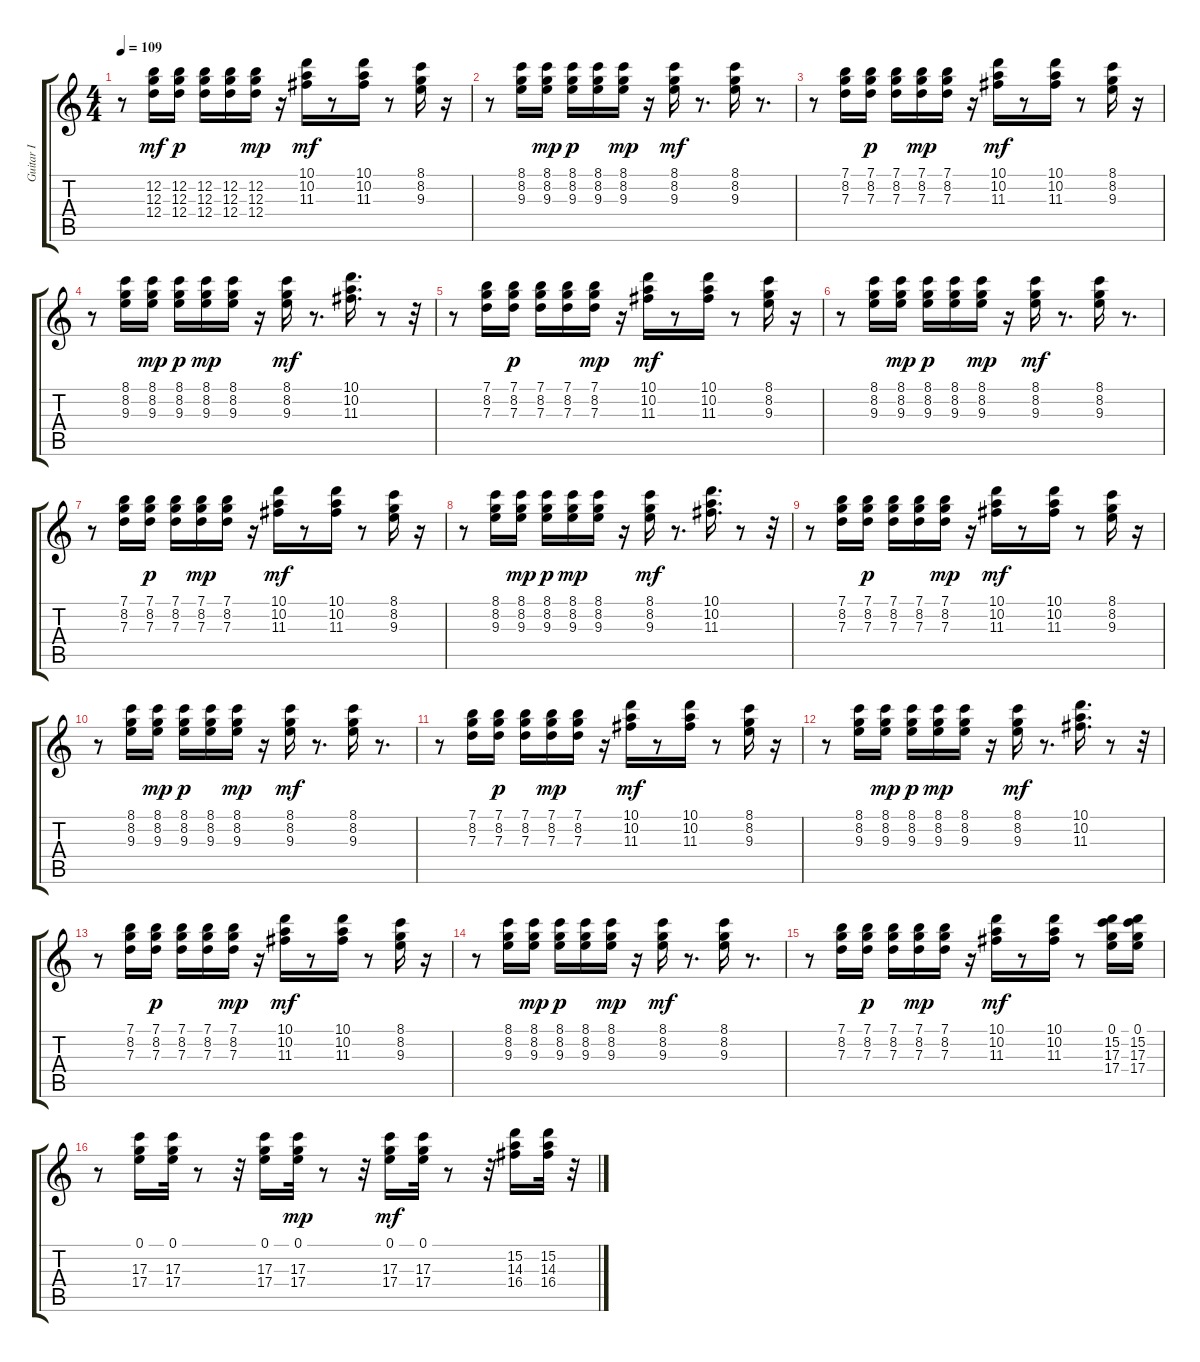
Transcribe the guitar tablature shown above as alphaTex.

\track ("Guitar I" "Guitar I") {instrument electricguitarjazz}
\staff {score tabs}
\tuning (E4 B3 G3 D3 A2 E2) {hide}
\ts (4 4)
\tempo 109
\clef g2
\ks c
r.8{dy mf} (12.2 12.3 12.4).16 (12.2 12.3 12.4).16{dy p} (12.2 12.3 12.4).16 (12.2 12.3 12.4).16 (12.2 12.3 12.4).16{dy mp} r.16 (10.1 10.2 11.3).16{dy mf} r.8 (10.1 10.2 11.3).16 r.8 (8.1 8.2 9.3).16 r.16 |
r.8 (8.1 8.2 9.3).16 (8.1 8.2 9.3).16{dy mp} (8.1 8.2 9.3).16{dy p} (8.1 8.2 9.3).16 (8.1 8.2 9.3).16{dy mp} r.16 (8.1 8.2 9.3).16{dy mf} r.8{d} (8.1 8.2 9.3).16 r.8{d} |
r.8 (7.1 8.2 7.3).16 (7.1 8.2 7.3).16{dy p} (7.1 8.2 7.3).16 (7.1 8.2 7.3).16{dy mp} (7.1 8.2 7.3).16 r.16 (10.1 10.2 11.3).16{dy mf} r.8 (10.1 10.2 11.3).16 r.8 (8.1 8.2 9.3).16 r.16 |
r.8 (8.1 8.2 9.3).16 (8.1 8.2 9.3).16{dy mp} (8.1 8.2 9.3).16{dy p} (8.1 8.2 9.3).16{dy mp} (8.1 8.2 9.3).16 r.16 (8.1 8.2 9.3).16{dy mf} r.8{d} (10.1 10.2 11.3).16{d} r.8 r.32 |
r.8 (7.1 8.2 7.3).16 (7.1 8.2 7.3).16{dy p} (7.1 8.2 7.3).16 (7.1 8.2 7.3).16 (7.1 8.2 7.3).16{dy mp} r.16 (10.1 10.2 11.3).16{dy mf} r.8 (10.1 10.2 11.3).16 r.8 (8.1 8.2 9.3).16 r.16 |
r.8 (8.1 8.2 9.3).16 (8.1 8.2 9.3).16{dy mp} (8.1 8.2 9.3).16{dy p} (8.1 8.2 9.3).16 (8.1 8.2 9.3).16{dy mp} r.16 (8.1 8.2 9.3).16{dy mf} r.8{d} (8.1 8.2 9.3).16 r.8{d} |
r.8 (7.1 8.2 7.3).16 (7.1 8.2 7.3).16{dy p} (7.1 8.2 7.3).16 (7.1 8.2 7.3).16{dy mp} (7.1 8.2 7.3).16 r.16 (10.1 10.2 11.3).16{dy mf} r.8 (10.1 10.2 11.3).16 r.8 (8.1 8.2 9.3).16 r.16 |
r.8 (8.1 8.2 9.3).16 (8.1 8.2 9.3).16{dy mp} (8.1 8.2 9.3).16{dy p} (8.1 8.2 9.3).16{dy mp} (8.1 8.2 9.3).16 r.16 (8.1 8.2 9.3).16{dy mf} r.8{d} (10.1 10.2 11.3).16{d} r.8 r.32 |
r.8 (7.1 8.2 7.3).16 (7.1 8.2 7.3).16{dy p} (7.1 8.2 7.3).16 (7.1 8.2 7.3).16 (7.1 8.2 7.3).16{dy mp} r.16 (10.1 10.2 11.3).16{dy mf} r.8 (10.1 10.2 11.3).16 r.8 (8.1 8.2 9.3).16 r.16 |
r.8 (8.1 8.2 9.3).16 (8.1 8.2 9.3).16{dy mp} (8.1 8.2 9.3).16{dy p} (8.1 8.2 9.3).16 (8.1 8.2 9.3).16{dy mp} r.16 (8.1 8.2 9.3).16{dy mf} r.8{d} (8.1 8.2 9.3).16 r.8{d} |
r.8 (7.1 8.2 7.3).16 (7.1 8.2 7.3).16{dy p} (7.1 8.2 7.3).16 (7.1 8.2 7.3).16{dy mp} (7.1 8.2 7.3).16 r.16 (10.1 10.2 11.3).16{dy mf} r.8 (10.1 10.2 11.3).16 r.8 (8.1 8.2 9.3).16 r.16 |
r.8 (8.1 8.2 9.3).16 (8.1 8.2 9.3).16{dy mp} (8.1 8.2 9.3).16{dy p} (8.1 8.2 9.3).16{dy mp} (8.1 8.2 9.3).16 r.16 (8.1 8.2 9.3).16{dy mf} r.8{d} (10.1 10.2 11.3).16{d} r.8 r.32 |
r.8 (7.1 8.2 7.3).16 (7.1 8.2 7.3).16{dy p} (7.1 8.2 7.3).16 (7.1 8.2 7.3).16 (7.1 8.2 7.3).16{dy mp} r.16 (10.1 10.2 11.3).16{dy mf} r.8 (10.1 10.2 11.3).16 r.8 (8.1 8.2 9.3).16 r.16 |
r.8 (8.1 8.2 9.3).16 (8.1 8.2 9.3).16{dy mp} (8.1 8.2 9.3).16{dy p} (8.1 8.2 9.3).16 (8.1 8.2 9.3).16{dy mp} r.16 (8.1 8.2 9.3).16{dy mf} r.8{d} (8.1 8.2 9.3).16 r.8{d} |
r.8 (7.1 8.2 7.3).16 (7.1 8.2 7.3).16{dy p} (7.1 8.2 7.3).16 (7.1 8.2 7.3).16{dy mp} (7.1 8.2 7.3).16 r.16 (10.1 10.2 11.3).16{dy mf} r.8 (10.1 10.2 11.3).16 r.8 (0.1 15.2 17.3 17.4).16 (0.1 15.2 17.3 17.4).16 |
r.8 (0.1 17.3 17.4).16 (0.1 17.3 17.4).32 r.8 r.32 (0.1 17.3 17.4).16 (0.1 17.3 17.4).32{dy mp} r.8 r.32 (0.1 17.3 17.4).16{dy mf} (0.1 17.3 17.4).32 r.8 r.32 (15.2 14.3 16.4).16 (15.2 14.3 16.4).32 r.32
